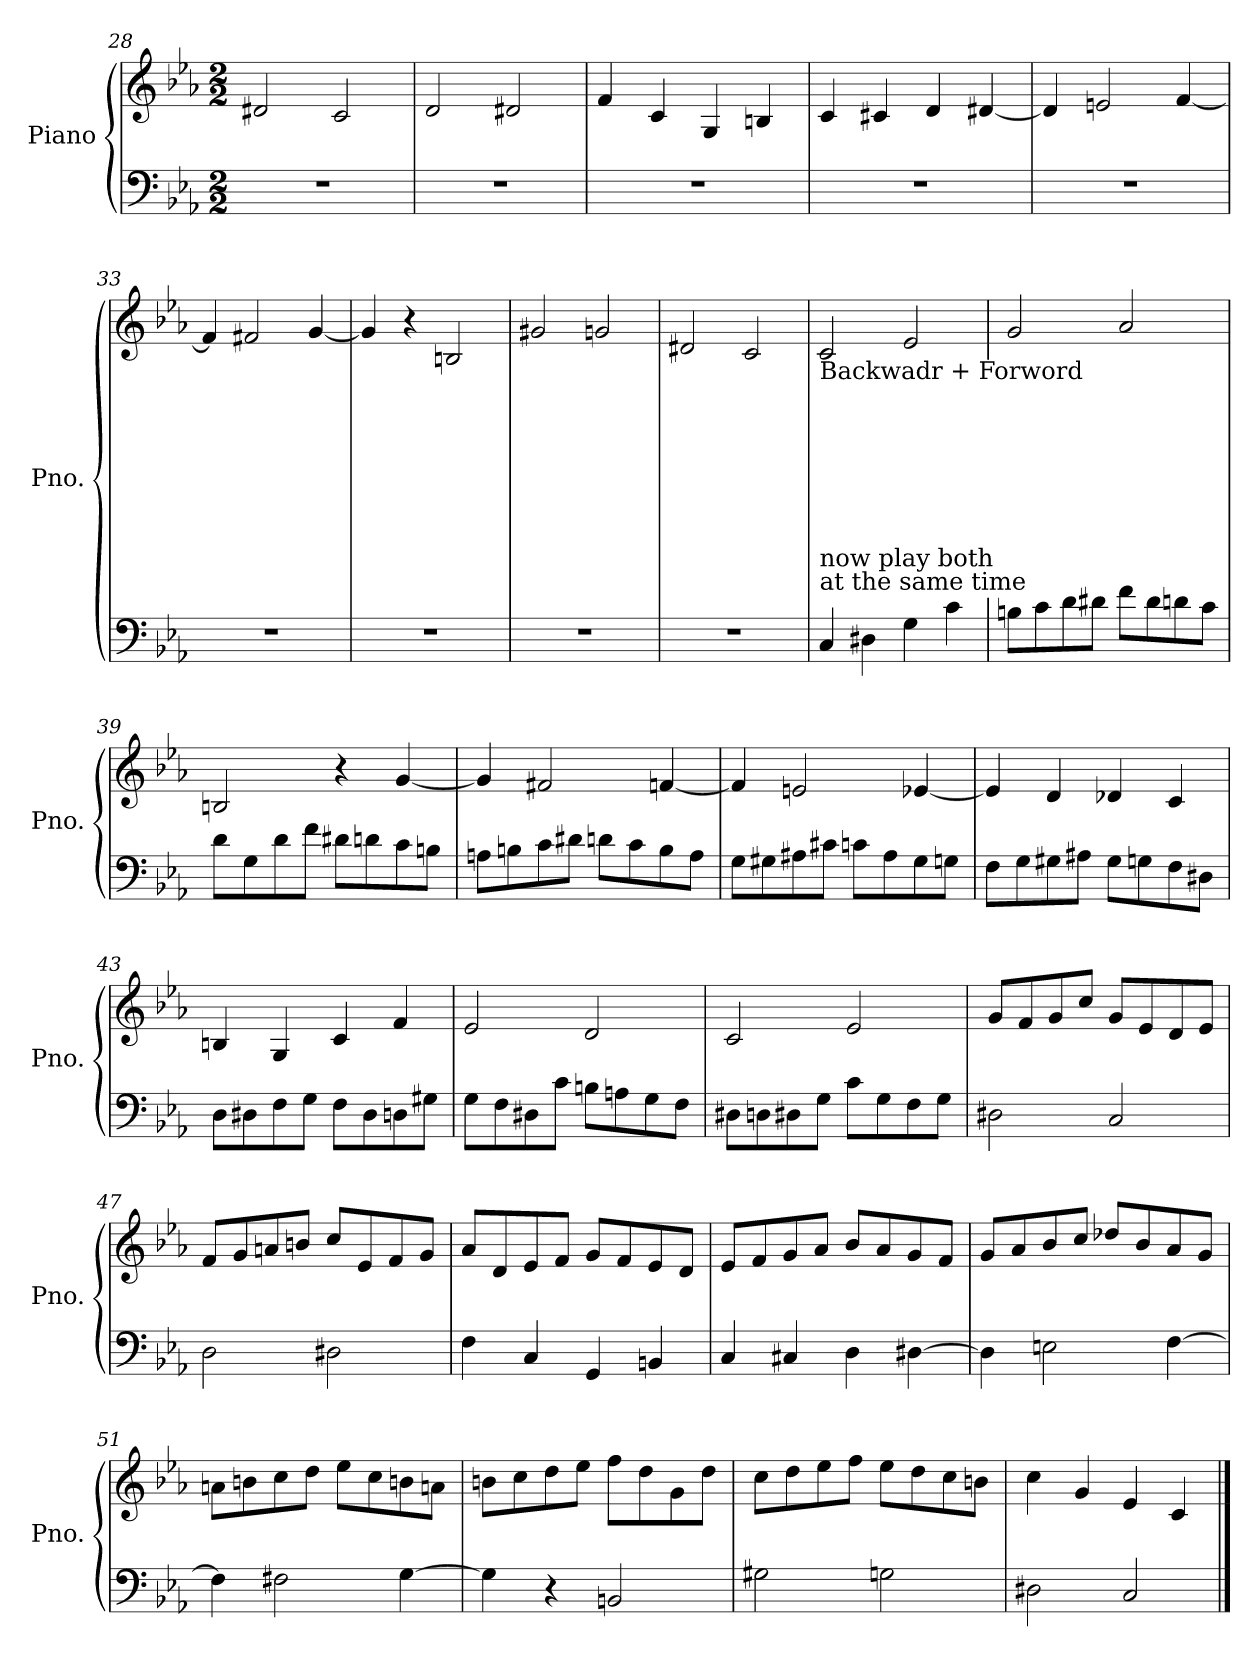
**kern	**kern
*part1	*part1
*staff2	*staff1
*I"Piano	*
*I'Pno.	*
*clefF4	*clefG2
*k[b-e-a-]	*k[b-e-a-]
*E-:	*E-:
*M2/2	*M2/2
=28	=28
1r	2d#X/
.	2c/
=29	=29
1r	2d/
.	2d#X/
=30	=30
1r	4f/
.	4c/
.	4G/
.	4Bn/
=31	=31
1r	4c/
.	4c#X/
.	4d/
.	[4d#X/
!!LO:LB:g=z
=32	=32
1r	4d#/]
.	2en/
.	[4f/
=33	=33
1r	4f/]
.	2f#X/
.	[4g/
=34	=34
1r	4g/]
.	4r
.	2Bn/
=35	=35
1r	2g#X/
.	2gn/
=36	=36
1r	2d#X/
.	2c/
=37	=37
!	!LO:TX:b:t=Backwadr + Forword\n\n\n\n\n\n\n\nnow play both \nat the same time
4C/	2c/
4D#X\	.
4G\	2e-/
4c\	.
=38	=38
8Bn\L	2g/
8c\	.
8d\	.
8d#X\J	.
8f\L	2a-/
8d#\	.
8dn\	.
8c\J	.
!!LO:LB:g=z
=39	=39
8d\L	2Bn/
8G\	.
8d\	.
8f\J	.
8d#X\L	4r
8dn\	.
8c\	[4g/
8Bn\J	.
=40	=40
8An\L	4g/]
8Bn\	.
8c\	2f#X/
8d#X\J	.
8dn\L	.
8c\	.
8B\	[4fn/
8A\J	.
=41	=41
8G\L	4f/]
8G#X\	.
8A#X\	2en/
8c#X\J	.
8cn\L	.
8A#\	.
8G#\	[4e-X/
8Gn\J	.
!!LO:LB:g=z
=42	=42
8F\L	4e-/]
8G\	.
8G#X\	4d/
8A#X\J	.
8G#\L	4d-X/
8Gn\	.
8F\	4c/
8D#X\J	.
=43	=43
8D\L	4Bn/
8D#X\	.
8F\	4G/
8G\J	.
8F\L	4c/
8D#\	.
8Dn\	4f/
8G#X\J	.
=44	=44
8G\L	2e-/
8F\	.
8D#X\	.
8c\J	.
8Bn\L	2d/
8An\	.
8G\	.
8F\J	.
!!LO:LB:g=z
=45	=45
8D#X\L	2c/
8Dn\	.
8D#X\	.
8G\J	.
8c\L	2e-/
8G\	.
8F\	.
8G\J	.
=46	=46
2D#X\	8g/L
.	8f/
.	8g/
.	8cc/J
2C/	8g/L
.	8e-/
.	8d/
.	8e-/J
=47	=47
2D\	8f/L
.	8g/
.	8an/
.	8bn/J
2D#X\	8cc/L
.	8e-/
.	8f/
.	8g/J
=48	=48
4F\	8a-/L
.	8d/
4C/	8e-/
.	8f/J
4GG/	8g/L
.	8f/
4BBn/	8e-/
.	8d/J
!!LO:PB:g=z
=49	=49
4C/	8e-/L
.	8f/
4C#X/	8g/
.	8a-/J
4D\	8b-/L
.	8a-/
[4D#X\	8g/
.	8f/J
=50	=50
4D#\]	8g/L
.	8a-/
2En\	8b-/
.	8cc/J
.	8dd-X/L
.	8b-/
[4F\	8a-/
.	8g/J
=51	=51
4F\]	8an\L
.	8bn\
2F#X\	8cc\
.	8dd\J
.	8ee-\L
.	8cc\
[4G\	8bn\
.	8an\J
=52	=52
4G\]	8bn\L
.	8cc\
4r	8dd\
.	8ee-\J
2BBn/	8ff\L
.	8dd\
.	8g\
.	8dd\J
!!LO:LB:g=z
=53	=53
2G#X\	8cc\L
.	8dd\
.	8ee-\
.	8ff\J
2Gn\	8ee-\L
.	8dd\
.	8cc\
.	8bn\J
=54	=54
2D#X\	4cc\
.	4g/
2C/	4e-/
.	4c/
==	==
*-	*-
